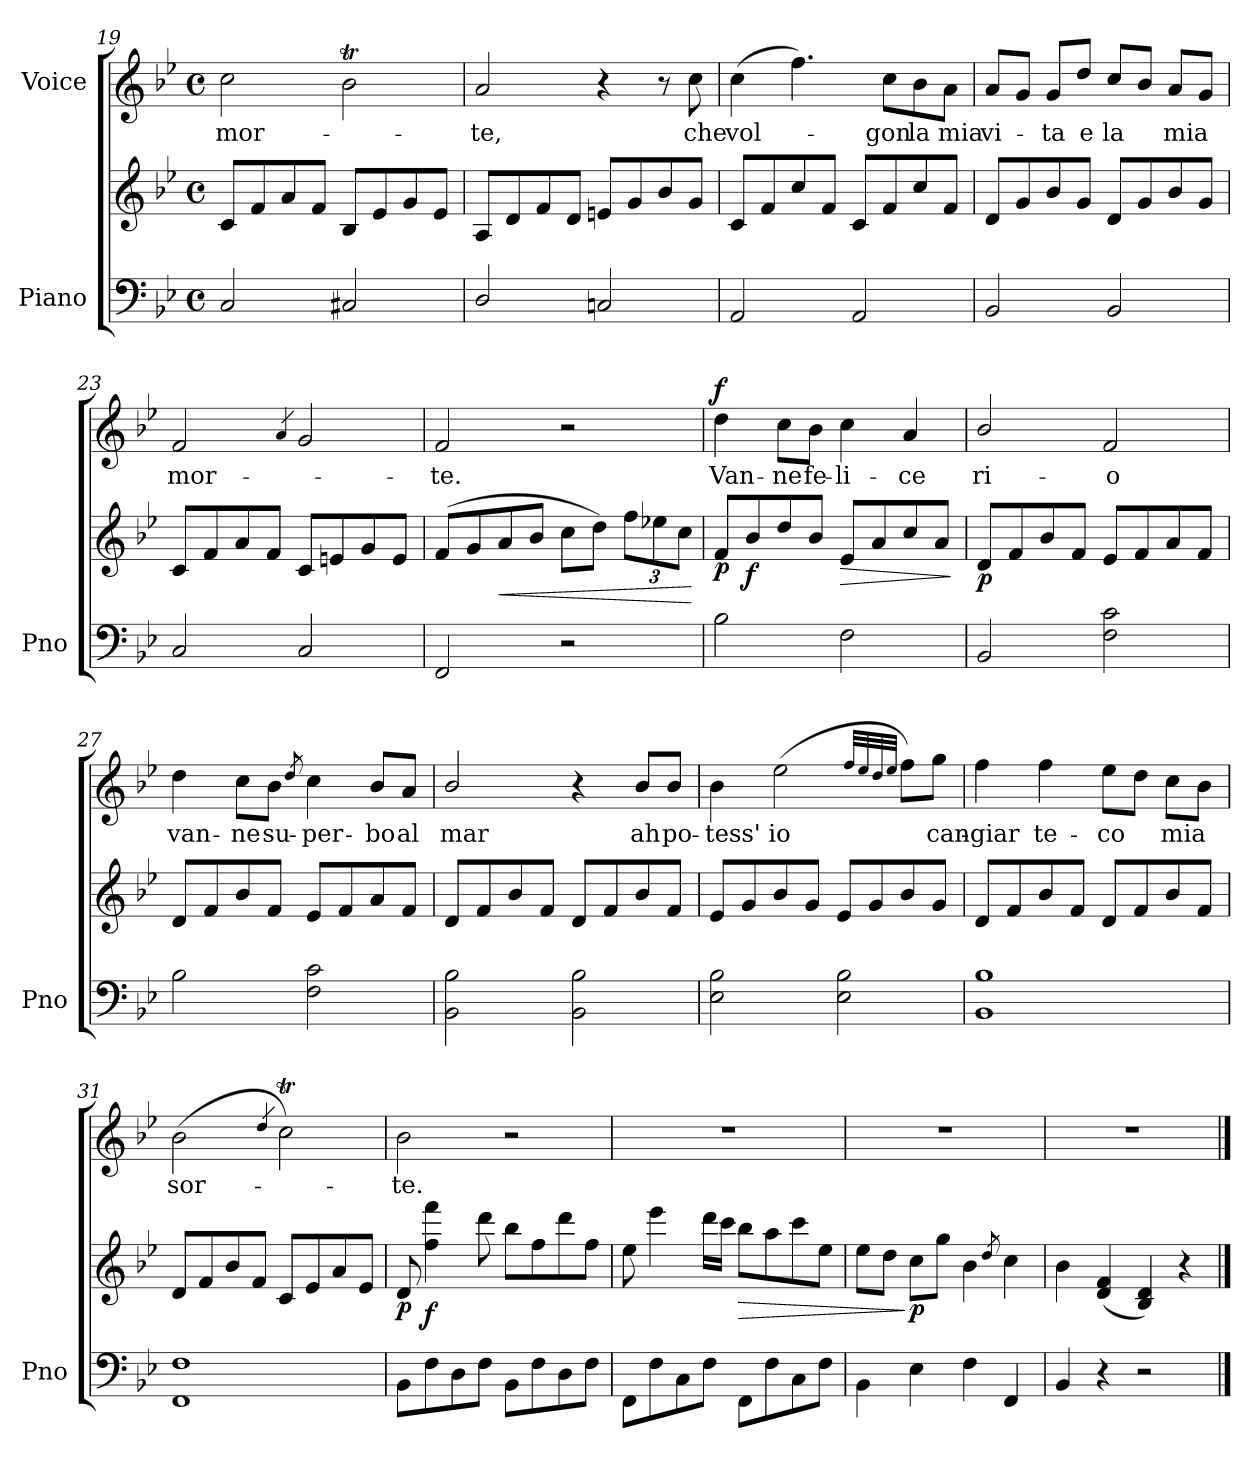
**kern	**kern	**dynam	**kern	**text	**dynam
*part2	*part2	*part2	*part1	*part1	*part1
*staff3	*staff2	*staff2/3	*staff1	*staff1	*staff1
*I"Piano	*	*	*I"Voice	*	*
*I'Pno	*	*	*	*	*
*clefF4	*clefG2	*	*clefG2	*	*
*k[b-e-]	*k[b-e-]	*	*k[b-e-]	*	*
*M4/4	*M4/4	*	*M4/4	*	*
*met(c)	*met(c)	*	*met(c)	*	*
=19	=19	=19	=19	=19	=19
!	!	!	!	!LO:LY:b	!
2C/	8c/L	.	2cc\	mor-	.
.	8f/	.	.	.	.
.	8a/	.	.	.	.
.	8f/J	.	.	.	.
2C#X/	8B-/L	.	2b-T\	.	.
.	8e-/	.	.	.	.
.	8g/	.	.	.	.
.	8e-/J	.	.	.	.
=20	=20	=20	=20	=20	=20
!	!	!	!	!LO:LY:b	!
2D/	8A/L	.	2a/	-te,	.
.	8d/	.	.	.	.
.	8f/	.	.	.	.
.	8d/J	.	.	.	.
2Cn/	8en/L	.	4r	.	.
.	8g/	.	.	.	.
.	8b-/	.	8r	.	.
!	!	!	!	!LO:LY:b	!
.	8g/J	.	8cc\	che	.
!!LO:PB:g=z
=21	=21	=21	=21	=21	=21
!	!	!	!	!LO:LY:b	!
2AA/	8c/L	.	(>4cc\	vol-	.
.	8f/	.	.	.	.
.	8cc/	.	4.ff\)	.	.
.	8f/J	.	.	.	.
2AA/	8c/L	.	.	.	.
!	!	!	!	!LO:LY:b	!
.	8f/	.	8cc\L	-gon	.
!	!	!	!	!LO:LY:b	!
.	8cc/	.	8b-\	la	.
!	!	!	!	!LO:LY:b	!
.	8f/J	.	8a\J	mia	.
=22	=22	=22	=22	=22	=22
!	!	!	!	!LO:LY:b	!
2BB-/	8d/L	.	8a/L	vi-	.
.	8g/	.	8g/J	.	.
!	!	!	!	!LO:LY:b	!
.	8b-/	.	8g/L	-ta	.
!	!	!	!	!LO:LY:b	!
.	8g/J	.	8dd/J	e	.
!	!	!	!	!LO:LY:b	!
2BB-/	8d/L	.	8cc/L	la	.
.	8g/	.	8b-/J	.	.
!	!	!	!	!LO:LY:b	!
.	8b-/	.	8a/L	mia	.
.	8g/J	.	8g/J	.	.
=23	=23	=23	=23	=23	=23
!	!	!	!	!LO:LY:b	!
2C/	8c/L	.	2f/	mor-	.
.	8f/	.	.	.	.
.	8a/	.	.	.	.
.	8f/J	.	.	.	.
.	.	.	4qa/	.	.
2C/	8c/L	.	2g/	.	.
.	8en/	.	.	.	.
.	8g/	.	.	.	.
.	8e/J	.	.	.	.
=24	=24	=24	=24	=24	=24
!	!	!	!	!LO:LY:b	!
2FF/	(>8f/L	.	2f/	-te.	.
.	8g/	.	.	.	.
!	!	!LO:HP:b	!	!	!
.	8a/	<	.	.	.
.	8b-/J	.	.	.	.
2r	8cc\L	.	2r	.	.
.	8dd\J)	.	.	.	.
*	*Xbrackettup	*	*	*	*
.	12ff\L	.	.	.	.
.	12ee-X\	.	.	.	.
.	12cc\J	.	.	.	.
.	.	[	.	.	.
!!LO:LB:g=z
=25	=25	=25	=25	=25	=25
!	!	!LO:DY:b	!	!LO:LY:b	!LO:DY:a
2B-\	8f/L	p	4dd\	Van-	f
!	!	!LO:DY:b	!	!	!
.	8b-/	f	.	.	.
!	!	!	!	!LO:LY:b	!
.	8dd/	.	8cc\L	-ne	.
!	!	!	!	!LO:LY:b	!
.	8b-/J	.	8b-\J	fe-	.
!	!	!LO:HP:b	!	!LO:LY:b	!
2F\	8e-/L	>	4cc\	-li-	.
.	8a/	.	.	.	.
!	!	!	!	!LO:LY:b	!
.	8cc/	.	4a/	-ce	.
.	8a/J	.	.	.	.
.	.	]	.	.	.
=26	=26	=26	=26	=26	=26
!	!	!LO:DY:b	!	!LO:LY:b	!
2BB-/	8d/L	p	2b-/	ri-	.
.	8f/	.	.	.	.
.	8b-/	.	.	.	.
.	8f/J	.	.	.	.
!	!	!	!	!LO:LY:b	!
2F\ 2c\	8e-/L	.	2f/	-o	.
.	8f/	.	.	.	.
.	8a/	.	.	.	.
.	8f/J	.	.	.	.
=27	=27	=27	=27	=27	=27
!	!	!	!	!LO:LY:b	!
2B-\	8d/L	.	4dd\	van-	.
.	8f/	.	.	.	.
!	!	!	!	!LO:LY:b	!
.	8b-/	.	8cc\L	-ne	.
!	!	!	!	!LO:LY:b	!
.	8f/J	.	8b-\J	su-	.
.	.	.	8qdd/	.	.
!	!	!	!	!LO:LY:b	!
2F\ 2c\	8e-/L	.	4cc\	-per-	.
.	8f/	.	.	.	.
!	!	!	!	!LO:LY:b	!
.	8a/	.	8b-/L	-bo	.
!	!	!	!	!LO:LY:b	!
.	8f/J	.	8a/J	al	.
=28	=28	=28	=28	=28	=28
!	!	!	!	!LO:LY:b	!
2BB-\ 2B-\	8d/L	.	2b-/	mar	.
.	8f/	.	.	.	.
.	8b-/	.	.	.	.
.	8f/J	.	.	.	.
2BB-\ 2B-\	8d/L	.	4r	.	.
.	8f/	.	.	.	.
!	!	!	!	!LO:LY:b	!
.	8b-/	.	8b-/L	ah	.
!	!	!	!	!LO:LY:b	!
.	8f/J	.	8b-/J	po-	.
!!LO:LB:g=z
=29	=29	=29	=29	=29	=29
!	!	!	!	!LO:LY:b	!
2E-\ 2B-\	8e-/L	.	4b-\	-tess'	.
.	8g/	.	.	.	.
!	!	!	!	!LO:LY:b	!
.	8b-/	.	(>2ee-\	io	.
.	8g/J	.	.	.	.
2E-\ 2B-\	8e-/L	.	.	.	.
.	8g/	.	.	.	.
.	.	.	32qff/LLL	.	.
.	.	.	32qee-/	.	.
.	.	.	32qdd/	.	.
.	.	.	32qee-/JJJ	.	.
.	8b-/	.	8ff\L)	.	.
!	!	!	!	!LO:LY:b	!
.	8g/J	.	8gg\J	can-	.
=30	=30	=30	=30	=30	=30
!	!	!	!	!LO:LY:b	!
1BB- 1B-	8d/L	.	4ff\	-giar	.
.	8f/	.	.	.	.
!	!	!	!	!LO:LY:b	!
.	8b-/	.	4ff\	te-	.
.	8f/J	.	.	.	.
!	!	!	!	!LO:LY:b	!
.	8d/L	.	8ee-\L	-co	.
.	8f/	.	8dd\J	.	.
!	!	!	!	!LO:LY:b	!
.	8b-/	.	8cc\L	mia	.
.	8f/J	.	8b-\J	.	.
=31	=31	=31	=31	=31	=31
!	!	!	!	!LO:LY:b	!
1FF 1F	8d/L	.	(>2b-\	sor-	.
.	8f/	.	.	.	.
.	8b-/	.	.	.	.
.	8f/J	.	.	.	.
.	.	.	4qdd/	.	.
.	8c/L	.	2ccT\)	.	.
.	8e-/	.	.	.	.
.	8a/	.	.	.	.
.	8e-/J	.	.	.	.
=32	=32	=32	=32	=32	=32
!	!	!LO:DY:b	!	!LO:LY:b	!
8BB-\L	8d/	p	2b-\	-te.	.
!	!	!LO:DY:b	!	!	!
8F\	4ff\ 4fff\	f	.	.	.
8D\	.	.	.	.	.
8F\J	8ddd\	.	.	.	.
8BB-\L	8bb-\L	.	2r	.	.
8F\	8ff\	.	.	.	.
8D\	8ddd\	.	.	.	.
8F\J	8ff\J	.	.	.	.
!!LO:LB:g=z
=33	=33	=33	=33	=33	=33
8FF\L	8ee-\	.	1r	.	.
8F\	4eee-\	.	.	.	.
8C\	.	.	.	.	.
8F\J	16ddd\LL	.	.	.	.
.	16ccc\JJ	.	.	.	.
!	!	!LO:HP:b	!	!	!
8FF\L	8bb-\L	>	.	.	.
8F\	8aa\	.	.	.	.
8C\	8ccc\	.	.	.	.
8F\J	8ee-\J	.	.	.	.
=34	=34	=34	=34	=34	=34
4BB-\	8ee-\L	.	1r	.	.
.	8dd\J	.	.	.	.
!	!	!LO:DY:n=1:b	!	!	!
4E-\	8cc\L	] p	.	.	.
.	8gg\J	.	.	.	.
4F\	4b-\	.	.	.	.
.	8qdd/	.	.	.	.
4FF/	4cc\	.	.	.	.
=35	=35	=35	=35	=35	=35
4BB-/	4b-\	.	1r	.	.
4r	(<4d/ 4f/	.	.	.	.
2r	4B-/ 4d/)	.	.	.	.
.	4r	.	.	.	.
==	==	==	==	==	==
*-	*-	*-	*-	*-	*-
